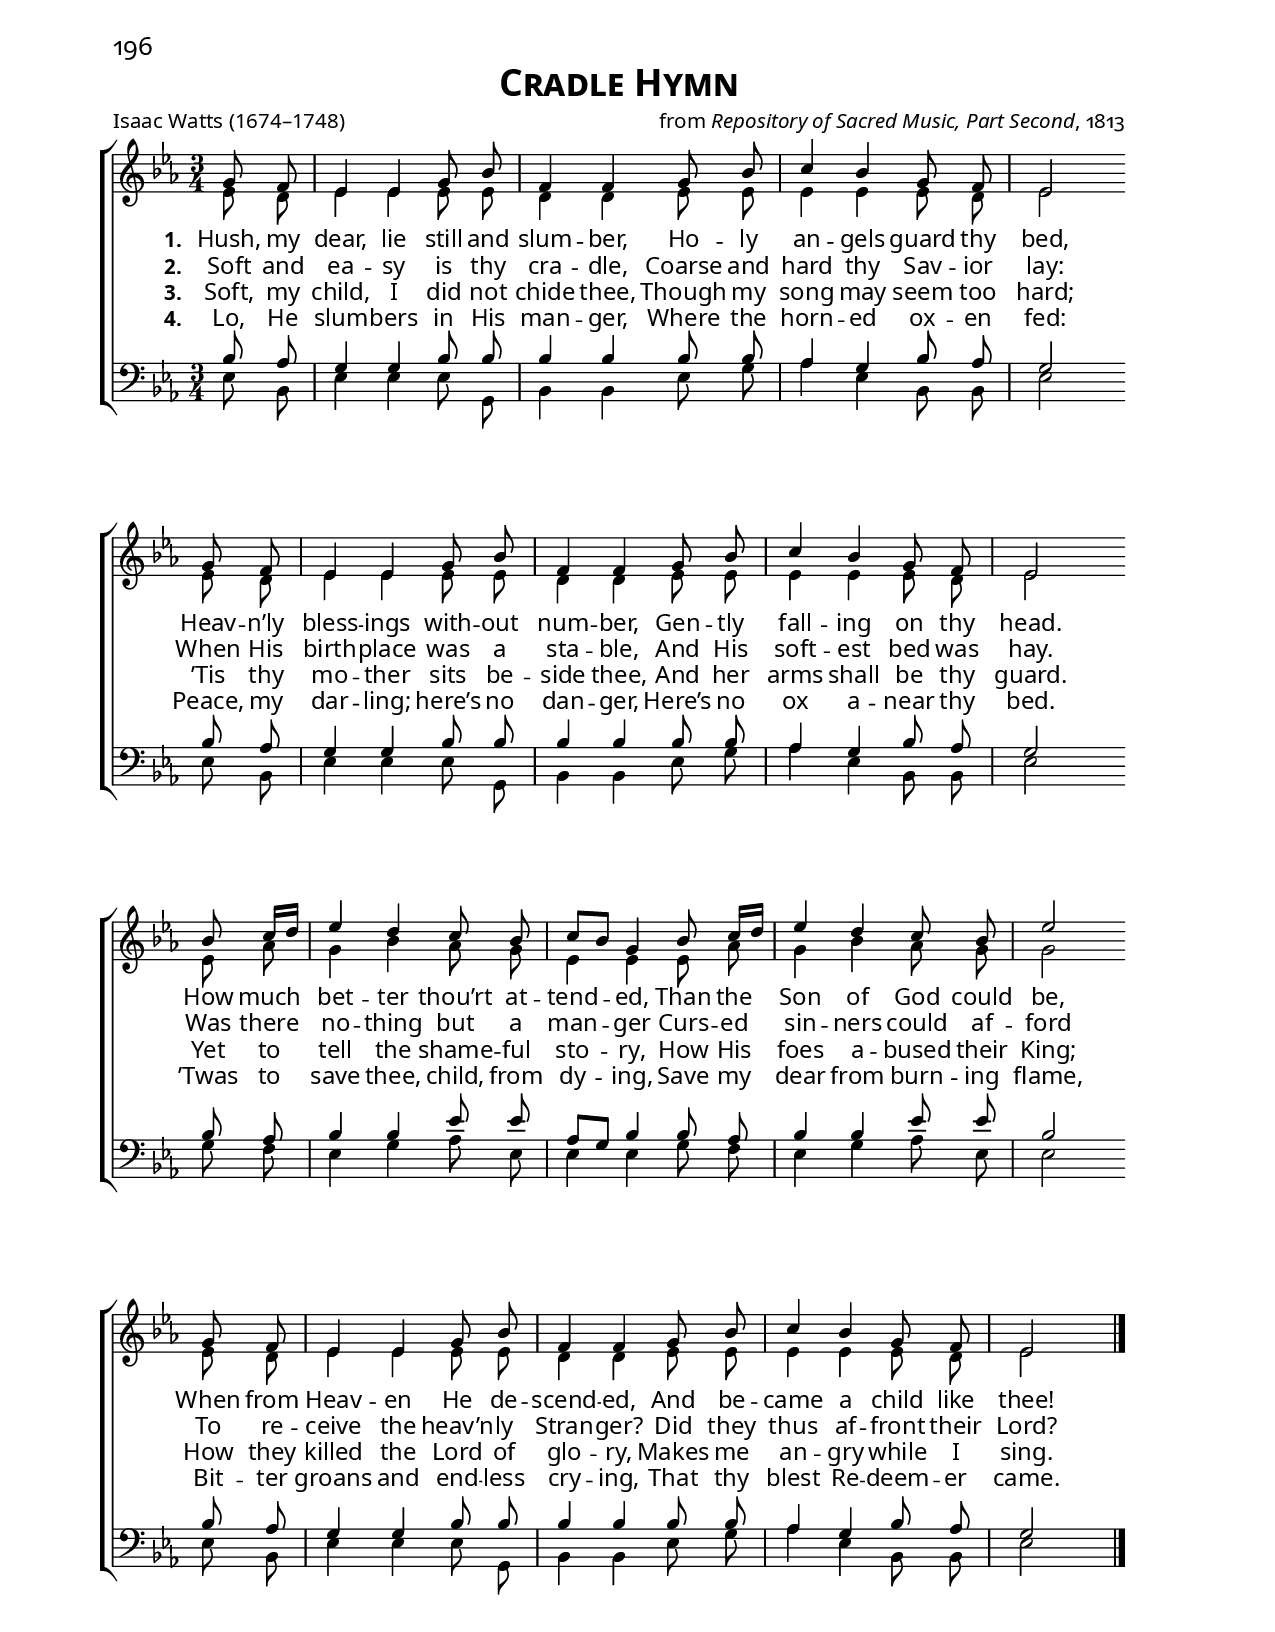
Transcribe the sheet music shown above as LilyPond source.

\version "2.14.2"
\include "../util.ly"
\header {
  title = \markup{\override #'(font-name . "Garamond Premier Pro Semibold"){ \abs-fontsize #18 \smallCapsOldStyle"Cradle Hymn"}}
  poet = "Isaac Watts (1674–1748)"
  composer = \markup\oldStyleNum\concat{"from " \italic"Repository of Sacred Music, Part Second" ", 1813"}
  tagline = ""
}
\paper {
  %print-all-headers = ##t
  paper-height = 11\in
  paper-width = 8.5\in
  indent = 0\in
  %system-system-spacing = #'((basic-distance . 10) (padding . 0))
  system-system-spacing =
    #'((basic-distance . 0)
       (minimum-distance . 0)
       (padding . -3)
       (stretchability . 100))
  ragged-last-bottom = ##f
  ragged-bottom = ##f
  two-sided = ##t
  inner-margin = 1\in
  outer-margin = 0.75\in
  top-margin = 0.26\in
  bottom-margin = 0.25\in
  first-page-number = #196
  print-first-page-number = ##t
  headerLine = ""
  oddHeaderMarkup = \markup\fill-line{
     \override #'(font-name . "Garamond Premier Pro")\abs-fontsize #12.5
     \combine 
        \fill-line{"" \on-the-fly #print-page-number-check-first
        \oldStylePageNum""
        }
        \fill-line{\headerLine}
  }
  evenHeaderMarkup = \markup {
     \override #'(font-name . "Garamond Premier Pro")\abs-fontsize #12.5
     \combine
        \on-the-fly #print-page-number-check-first
        \oldStylePageNum""
        \fill-line{\headerLine}
  }
}
#(set-global-staff-size 18) \paper{ #(define fonts (make-pango-font-tree "Garamond Premier Pro" "Garamond Premier Pro" "Garamond Premier Pro" (/ 18 20))) }
global = {
  \key d \major
  \time 3/4
  \dynamicUp
  %\set crescendoSpanner = #'dashed-line
  %\set midiInstrument = "recorder"
  \autoBeamOff
  \override DynamicTextSpanner #'style = #'none
}

sopMusic = \relative c' {
	\partial 4
  \repeat unfold 2 {
    fis8 e |
    d4 d fis8 a |
    e4 e fis8 a |
    b4 a fis8 e |
    d2 \bar""
  }
  
  a'8 b16[ cis] |
  d4 cis b8 a |
  b[ a] fis4 a8 b16[ cis] |
  d4 cis b8 a |
  d2 \bar ""

  fis,8 e |
  d4 d fis8 a |
  e4 e fis8 a |
  b4 a fis8 e |
  d2 \bar""
  
  \bar "|."
}
sopWords = \lyricmode {
  \set stanza = #"1. "
	Hush, my dear, lie still and slum -- ber,
    Ho -- ly an -- gels guard thy bed,
  Heav -- n’ly bless -- ings with -- out num -- ber,
    Gen -- tly fall -- ing on thy head.
  How much bet -- ter thou’rt at -- tend -- ed,
    Than the Son of God could be,
  When from Heav -- en He de -- scend -- ed,
    And be -- came a child like thee!
}

sopWordsII = \lyricmode {
  \set stanza = #"2. "
  Soft and ea -- sy is thy cra -- dle,
    Coarse and hard thy Sav -- ior lay:
  When His birth -- place was a sta -- ble,
    And His soft -- est bed was hay.
  Was there no -- thing but a man -- ger
    Curs -- ed sin -- ners could af -- ford
  To re -- ceive the heav’n -- ly Stran -- ger?
    Did they thus af -- front their Lord?
}

sopWordsIII = \lyricmode {
  \set stanza = #"3. "
  Soft, my child, I did not chide thee,
    Though my song may seem too hard;
  ’Tis thy mo -- ther sits be -- side thee,
    And her arms shall be thy guard.
  Yet to tell the shame -- ful sto -- ry,
    How His foes a -- bused their King;
  How they killed the Lord of glo -- ry,
    Makes me an -- gry while I sing.
    
    
%  May’st thou learn to know and fear him,
%    Love and serve Him all thy days;
%  Then to dwell for -- ev -- er near Him,
%    See His face, and sing His praise.
}

sopWordsIV = \lyricmode {
  \set stanza = #"4. "
  Lo, He slum -- bers in His man -- ger,
    Where the horn -- ed ox -- en fed:
  Peace, my dar -- ling; here’s no dan -- ger,
    Here’s no ox a -- near thy bed.
  ’Twas to save thee, child, from dy -- ing,
    Save my dear from burn -- ing flame,
  Bit -- ter groans and end -- less cry -- ing,
    That thy blest Re -- deem -- er came.
}

sopWordsV = \lyricmode {
  \set stanza = #"5. "
}

altoMusic = \relative c' {
  \partial 4
  \repeat unfold 2 {
    d8 cis |
    d4 d d8 d |
    cis4 cis d8 d |
    d4 d d8 cis |
    d2 \bar""
  }
  
  d8 g |
  fis4 a g8 fis |
  d4 d d8 g |
  fis4 a g8 fis |
  fis2 \bar""
  
  d8 cis |
  d4 d d8 d |
  cis4 cis d8 d |
  d4 d d8 cis |
  d2
  
  \bar "|."
}
altoWords = \lyricmode {
}
altoWordsII = \lyricmode {
%\markup\italic
  \set stanza = #"2. "
}
altoWordsIII = \lyricmode {
  \set stanza = #"3. "
}
altoWordsIV = \lyricmode {
  \set stanza = #"4. "
}
altoWordsV = \lyricmode {
  \set stanza = #"5. "
  \set ignoreMelismata = ##t
}
altoWordsVI = \lyricmode {
  \set stanza = #"6. "
  \set ignoreMelismata = ##t
}
tenorMusic = \relative c' {
  \partial 4
  \repeat unfold 2 {
    a8 g |
    fis4 fis a8 a |
    a4 a a8 a |
    g4 fis a8 g |
    fis2 \bar""
  }
  
  a8 g |
  a4 a d8 d |
  g,8[ fis] a4 a8 g |
  a4 a d8 d |
  a2 \bar""
  
  a8 g |
  fis4 fis a8 a |
  a4 a a8 a |
  g4 fis a8 g |
  fis2
  
  \bar "|."
}

tenorWords = \lyricmode {
}

tenorWordsII = \lyricmode {
}

tenorWordsIII = \lyricmode {
}

bassMusic = \relative c' {
  \partial 4
  \repeat unfold 2 {
    d,8 a |
    d4 d d8 fis, |
    a4 a d8 fis |
    g4 d a8 a |
    d2 \bar""
  }
  
  fis8 e |
  d4 fis g8 d |
  d4 d fis8 e |
  d4 fis g8 d |
  d2 \bar""
  
  d8 a |
  d4 d d8 fis, |
  a4 a d8 fis |
  g4 d a8 a |
  d2
  
  \bar "|."
}
bassWords = \lyricmode {
}

pianoRH = \relative c' {
}
pianoLH = \relative c' {
}

\score {
<<
   \new ChoirStaff <<
    \new Staff = women <<
      \new Voice = "sopranos" \transpose d ees{ \voiceOne << \global \sopMusic >> }
      \new Voice = "altos" \transpose d ees{ \voiceTwo << \global \altoMusic >> }
    >>
    \new Lyrics = "altos"  \lyricsto "altos" \sopWords
    \new Lyrics = "altosII"  \lyricsto "altos" \sopWordsII
    \new Lyrics = "altosIII"  \lyricsto "altos" \sopWordsIII
    \new Lyrics = "altosIV"  \lyricsto "altos" \sopWordsIV
    \new Lyrics = "altosV"  \lyricsto "altos" \sopWordsV
   \new Staff = men <<
      \clef bass
      \new Voice = "tenors" \transpose d ees{ \voiceOne << \global \tenorMusic >> }
      \new Voice = "basses" \transpose d ees{ \voiceTwo << \global \bassMusic >> }
    >>
    \new Lyrics \with { alignAboveContext = #"tenors" } \lyricsto "tenors" \tenorWordsIII
    \new Lyrics \with { alignAboveContext = #"tenors" } \lyricsto "tenors" \tenorWordsII
    \new Lyrics \with { alignAboveContext = #"tenors" } \lyricsto "tenors" \tenorWords
  >>
%    \new PianoStaff << \new Staff { \new Voice { \pianoRH } } \new Staff { \clef "bass" \pianoLH } >>
  >>
  \midi {
    \tempo 4 = 90
    \set Staff.midiInstrument = "flute"
  }
  \layout {
    \context {
      \Lyrics
      \override LyricText #'font-size = #1.3
      \override VerticalAxisGroup #'staff-affinity = #0
    }
    \context {
      \Score
      \override SpacingSpanner #'base-shortest-duration = #(ly:make-moment 1 8)
      \override SpacingSpanner #'common-shortest-duration = #(ly:make-moment 1 4)
    }
    \context {
      % Remove all empty staves
      \Staff \RemoveEmptyStaves \override VerticalAxisGroup #'remove-first = ##t
      
      \override VerticalAxisGroup #'staff-staff-spacing =
      #'((basic-distance . 0)
         (minimum-distance . 0)
         (padding . -1)
         (stretchability . 2))
    }
  }
}
